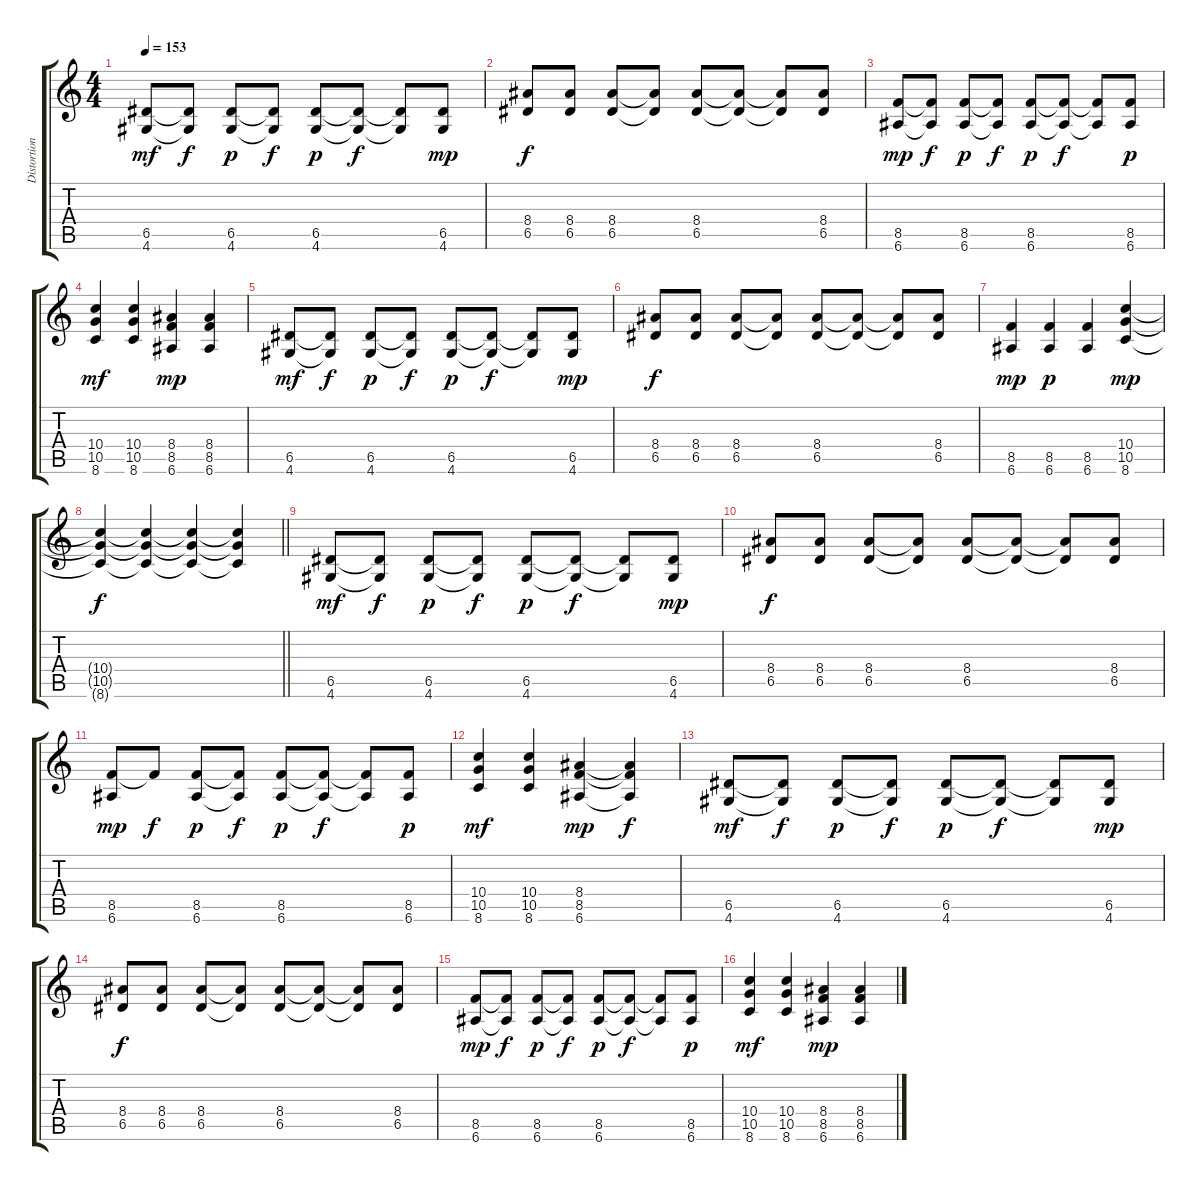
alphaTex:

\track ("Distortion Guitar" "Distortion") {instrument distortionguitar}
\staff {score tabs}
\tuning (E4 B3 G3 D3 A2 E2) {hide}
\ts (4 4)
\tempo 153
\clef g2
\ks c
(6.5 4.6).8{dy mf} (6.5{t} 4.6{t}).8{dy f} (6.5 4.6).8{dy p} (6.5{t} 4.6{t}).8{dy f} (6.5 4.6).8{dy p} (6.5{t} 4.6{t}).8{dy f} (6.5{t} 4.6{t}).8 (6.5 4.6).8{dy mp} |
(8.4 6.5).8{dy f} (8.4 6.5).8 (8.4 6.5).8 (8.4{t} 6.5{t}).8 (8.4 6.5).8 (8.4{t} 6.5{t}).8 (8.4{t} 6.5{t}).8 (8.4 6.5).8 |
(8.5 6.6).8{dy mp} (8.5{t} 6.6{t}).8{dy f} (8.5 6.6).8{dy p} (8.5{t} 6.6{t}).8{dy f} (8.5 6.6).8{dy p} (8.5{t} 6.6{t}).8{dy f} (8.5{t} 6.6{t}).8 (8.5 6.6).8{dy p} |
(10.4 10.5 8.6).4{dy mf} (10.4 10.5 8.6).4 (8.4 8.5 6.6).4{dy mp} (8.4 8.5 6.6).4 |
(6.5 4.6).8{dy mf} (6.5{t} 4.6{t}).8{dy f} (6.5 4.6).8{dy p} (6.5{t} 4.6{t}).8{dy f} (6.5 4.6).8{dy p} (6.5{t} 4.6{t}).8{dy f} (6.5{t} 4.6{t}).8 (6.5 4.6).8{dy mp} |
(8.4 6.5).8{dy f} (8.4 6.5).8 (8.4 6.5).8 (8.4{t} 6.5{t}).8 (8.4 6.5).8 (8.4{t} 6.5{t}).8 (8.4{t} 6.5{t}).8 (8.4 6.5).8 |
(8.5 6.6).4{dy mp} (8.5 6.6).4{dy p} (8.5 6.6).4 (10.4 10.5 8.6).4{dy mp} |
\barLineRight lightlight
(10.4{t} 10.5{t} 8.6{t}).4{dy f} (10.4{t} 10.5{t} 8.6{t}).4 (10.4{t} 10.5{t} 8.6{t}).4 (10.4{t} 10.5{t} 8.6{t}).4 |
(6.5 4.6).8{dy mf} (6.5{t} 4.6{t}).8{dy f} (6.5 4.6).8{dy p} (6.5{t} 4.6{t}).8{dy f} (6.5 4.6).8{dy p} (6.5{t} 4.6{t}).8{dy f} (6.5{t} 4.6{t}).8 (6.5 4.6).8{dy mp} |
(8.4 6.5).8{dy f} (8.4 6.5).8 (8.4 6.5).8 (8.4{t} 6.5{t}).8 (8.4 6.5).8 (8.4{t} 6.5{t}).8 (8.4{t} 6.5{t}).8 (8.4 6.5).8 |
(8.5 6.6).8{dy mp} 8.5{t}.8{dy f} (8.5 6.6).8{dy p} (8.5{t} 6.6{t}).8{dy f} (8.5 6.6).8{dy p} (8.5{t} 6.6{t}).8{dy f} (8.5{t} 6.6{t}).8 (8.5 6.6).8{dy p} |
(10.4 10.5 8.6).4{dy mf} (10.4 10.5 8.6).4 (8.4 8.5 6.6).4{dy mp} (8.4{t} 8.5{t} 6.6{t}).4{dy f} |
(6.5 4.6).8{dy mf} (6.5{t} 4.6{t}).8{dy f} (6.5 4.6).8{dy p} (6.5{t} 4.6{t}).8{dy f} (6.5 4.6).8{dy p} (6.5{t} 4.6{t}).8{dy f} (6.5{t} 4.6{t}).8 (6.5 4.6).8{dy mp} |
(8.4 6.5).8{dy f} (8.4 6.5).8 (8.4 6.5).8 (8.4{t} 6.5{t}).8 (8.4 6.5).8 (8.4{t} 6.5{t}).8 (8.4{t} 6.5{t}).8 (8.4 6.5).8 |
(8.5 6.6).8{dy mp} (8.5{t} 6.6{t}).8{dy f} (8.5 6.6).8{dy p} (8.5{t} 6.6{t}).8{dy f} (8.5 6.6).8{dy p} (8.5{t} 6.6{t}).8{dy f} (8.5{t} 6.6{t}).8 (8.5 6.6).8{dy p} |
(10.4 10.5 8.6).4{dy mf} (10.4 10.5 8.6).4 (8.4 8.5 6.6).4{dy mp} (8.4 8.5 6.6).4
